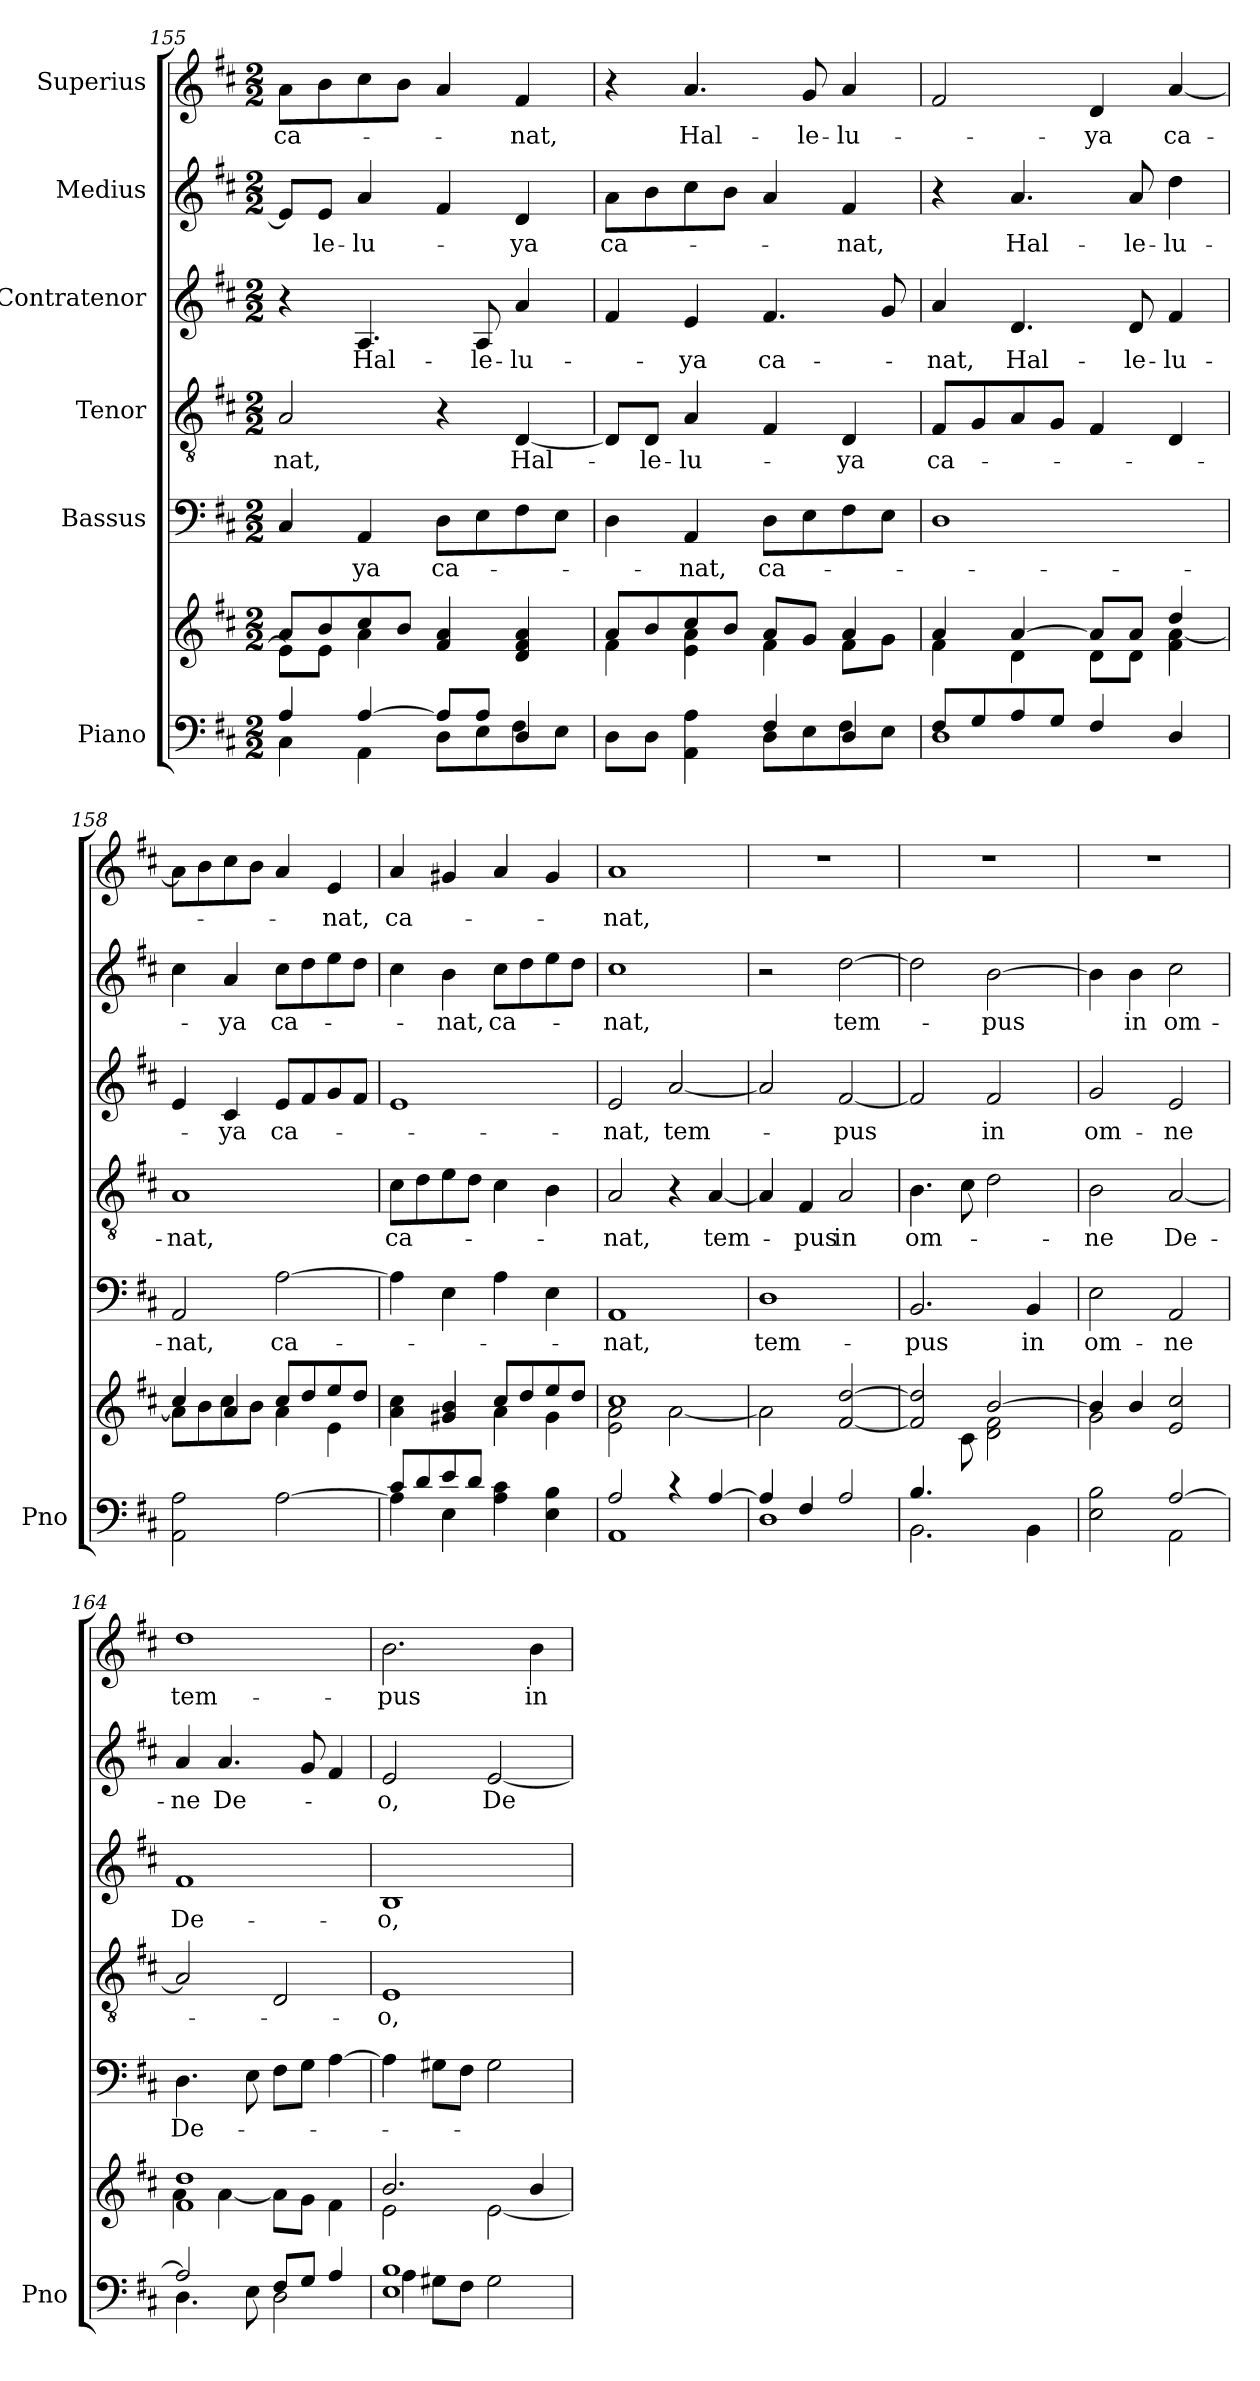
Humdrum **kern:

**kern	**kern	**kern	**text	**kern	**text	**kern	**text	**kern	**text	**kern	**text
*part6	*part6	*part5	*part5	*part4	*part4	*part3	*part3	*part2	*part2	*part1	*part1
*staff7	*staff6	*staff5	*staff5	*staff4	*staff4	*staff3	*staff3	*staff2	*staff2	*staff1	*staff1
*I"Piano	*	*I"Bassus	*	*I"Tenor	*	*I"Contratenor	*	*I"Medius	*	*I"Superius	*
*I'Pno	*	*	*	*	*	*	*	*	*	*	*
*clefF4	*clefG2	*clefF4	*	*clefGv2	*	*clefG2	*	*clefG2	*	*clefG2	*
*k[f#c#]	*k[f#c#]	*k[f#c#]	*	*k[f#c#]	*	*k[f#c#]	*	*k[f#c#]	*	*k[f#c#]	*
*M2/2	*M2/2	*M2/2	*	*M2/2	*	*M2/2	*	*M2/2	*	*M2/2	*
=155	=155	=155	=155	=155	=155	=155	=155	=155	=155	=155	=155
*^	*^	*	*	*	*	*	*	*	*	*	*
4A/	4C#\	8a/L	8e\L]	4C#/	.	2A/	-nat,	4r	.	8e/L]	.	8a\L	ca-
.	.	8b/	8e\J	.	.	.	.	.	.	8e/J	-le-	8b\	.
[4A/	4AA\	8cc#/	4a\	4AA/	-ya	.	.	4.A/	Hal-	4a/	-lu-	8cc#\	.
.	.	8b/J	.	.	.	.	.	.	.	.	.	8b\J	.
8A/L]	8D\L	4f#/ 4a/	2ryy	8D\L	ca-	4r	.	.	.	4f#/	.	4a/	.
8A/J	8E\	.	.	8E\	.	.	.	8A/	-le-	.	.	.	.
4D/	8F#\	4d/ 4f#/ 4a/	.	8F#\	.	[4D/	Hal-	4a/	-lu-	4d/	-ya	4f#/	-nat,
.	8E\J	.	.	8E\J	.	.	.	.	.	.	.	.	.
=156	=156	=156	=156	=156	=156	=156	=156	=156	=156	=156	=156	=156	=156
8D\L	2ryy	8a/L	4f#\	4D\	.	8D/L]	.	4f#/	.	8a\L	ca-	4r	.
8D\J	.	8b/	.	.	.	8D/J	-le-	.	.	8b\	.	.	.
4AA\ 4A\	.	8cc#/	4e\ 4a\	4AA/	-nat,	4A/	-lu-	4e/	-ya	8cc#\	.	4.a/	Hal-
.	.	8b/J	.	.	.	.	.	.	.	8b\J	.	.	.
4F#/	8D\L	8a/L	4f#\	8D\L	ca-	4F#/	.	4.f#/	ca-	4a/	.	.	.
.	8E\	8g/J	.	8E\	.	.	.	.	.	.	.	8g/	-le-
4D/	8F#\	4a/	8f#\L	8F#\	.	4D/	-ya	.	.	4f#/	-nat,	4a/	-lu-
.	8E\J	.	8g\J	8E\J	.	.	.	8g/	.	.	.	.	.
=157	=157	=157	=157	=157	=157	=157	=157	=157	=157	=157	=157	=157	=157
8F#/L	1D	4a/	4f#\	1D	.	8F#/L	ca-	4a/	-nat,	4r	.	2f#/	.
8G/	.	.	.	.	.	8G/	.	.	.	.	.	.	.
8A/	.	[4a/	4d\	.	.	8A/	.	4.d/	Hal-	4.a/	Hal-	.	.
8G/J	.	.	.	.	.	8G/J	.	.	.	.	.	.	.
4F#/	.	8a/L]	8d\L	.	.	4F#/	.	.	.	.	.	4d/	-ya
.	.	8a/J	8d\J	.	.	.	.	8d/	-le-	8a/	-le-	.	.
4D/	.	4dd/	4f#\ [4a\	.	.	4D/	.	4f#/	-lu-	4dd\	-lu-	[4a/	ca-
*v	*v	*	*	*	*	*	*	*	*	*	*	*	*
=158	=158	=158	=158	=158	=158	=158	=158	=158	=158	=158	=158	=158
2AA\ 2A\	4cc#/	8a\L]	2AA/	-nat,	1A	-nat,	4e/	.	4cc#\	.	8a\L]	.
.	.	8b\	.	.	.	.	.	.	.	.	8b\	.
.	4a/	8cc#\	.	.	.	.	4c#/	-ya	4a/	-ya	8cc#\	.
.	.	8b\J	.	.	.	.	.	.	.	.	8b\J	.
[2A\	8cc#/L	4a\	[2A\	ca-	.	.	8e/L	ca-	8cc#\L	ca-	4a/	.
.	8dd/	.	.	.	.	.	8f#/	.	8dd\	.	.	.
.	8ee/	4e\	.	.	.	.	8g/	.	8ee\	.	4e/	-nat,
.	8dd/J	.	.	.	.	.	8f#/J	.	8dd\J	.	.	.
=159	=159	=159	=159	=159	=159	=159	=159	=159	=159	=159	=159	=159
*^	*	*	*	*	*	*	*	*	*	*	*	*
8c#/L	4A\]	4a\ 4cc#\	2ryy	4A\]	.	8c#\L	ca-	1e	.	4cc#\	.	4a/	ca-
8d/	.	.	.	.	.	8d\	.	.	.	.	.	.	.
8e/	4E\	4g#X/ 4b/	.	4E\	.	8e\	.	.	.	4b\	-nat,	4g#X/	.
8d/J	.	.	.	.	.	8d\J	.	.	.	.	.	.	.
4A\ 4c#\	2ryy	8cc#/L	4a\	4A\	.	4c#\	.	.	.	8cc#\L	ca-	4a/	.
.	.	8dd/	.	.	.	.	.	.	.	8dd\	.	.	.
4E\ 4B\	.	8ee/	4g#\	4E\	.	4B\	.	.	.	8ee\	.	4g#/	.
.	.	8dd/J	.	.	.	.	.	.	.	8dd\J	.	.	.
=160	=160	=160	=160	=160	=160	=160	=160	=160	=160	=160	=160	=160	=160
2A/	1AA	1cc#	2e\ 2a\	1AA	-nat,	2A/	-nat,	2e/	-nat,	1cc#	-nat,	1a	-nat,
4r	.	.	[2a\	.	.	4r	.	[2a/	tem-	.	.	.	.
[4A/	.	.	.	.	.	[4A/	tem-	.	.	.	.	.	.
*	*	*v	*v	*	*	*	*	*	*	*	*	*	*
=161	=161	=161	=161	=161	=161	=161	=161	=161	=161	=161	=161	=161
4A/]	1D	2a\]	1D	tem-	4A/]	.	2a/]	.	2r	.	1r	.
4F#/	.	.	.	.	4F#/	-pus	.	.	.	.	.	.
2A/	.	[2f#/ [2dd/	.	.	2A/	in	[2f#/	-pus	[2dd\	tem-	.	.
=162	=162	=162	=162	=162	=162	=162	=162	=162	=162	=162	=162	=162
*	*	*^	*	*	*	*	*	*	*	*	*	*
4.B/	2.BB\	2f#/] 2dd/]	4.ryy	2.BB/	-pus	4.B\	om-	2f#/]	.	2dd\]	.	1r	.
2ryy	.	.	8c#\	.	.	8c#\	.	.	.	.	.	.	.
.	.	[2b/	2d\ 2f#\	.	.	2d\	.	2f#/	in	[2b\	-pus	.	.
.	4BB\	.	.	4BB/	in	.	.	.	.	.	.	.	.
8ryy	.	.	.	.	.	.	.	.	.	.	.	.	.
=163	=163	=163	=163	=163	=163	=163	=163	=163	=163	=163	=163	=163	=163
2E\ 2B\	2ryy	4b/]	2g\	2E\	om-	2B\	-ne	2g/	om-	4b\]	.	1r	.
.	.	4b/	.	.	.	.	.	.	.	4b\	in	.	.
[2A/	2AA\	2e/ 2cc#/	2ryy	2AA/	-ne	[2A/	De-	2e/	-ne	2cc#\	om-	.	.
=164	=164	=164	=164	=164	=164	=164	=164	=164	=164	=164	=164	=164	=164
2A/]	4.D\	1f# 1dd	4a\	4.D\	De-	2A/]	.	1f#	De-	4a/	-ne	1dd	tem-
.	.	.	[4a\	.	.	.	.	.	.	4.a/	De-	.	.
.	8E\	.	.	8E\	.	.	.	.	.	.	.	.	.
8F#/L	2D\	.	8a\L]	8F#\L	.	2D/	.	.	.	.	.	.	.
8G/J	.	.	8g\J	8G\J	.	.	.	.	.	8g/	.	.	.
4A/	.	.	4f#\	[4A\	.	.	.	.	.	4f#/	.	.	.
=165	=165	=165	=165	=165	=165	=165	=165	=165	=165	=165	=165	=165	=165
1E 1B	4A\	2.b/	2e\	4A\]	.	1E	-o,	1B	-o,	2e/	-o,	2.b\	-pus
.	8G#X\L	.	.	8G#X\L	.	.	.	.	.	.	.	.	.
.	8F#\J	.	.	8F#\J	.	.	.	.	.	.	.	.	.
.	2G#\	.	[2e\	2G#\	.	.	.	.	.	[2e/	De-	.	.
.	.	4b/	.	.	.	.	.	.	.	.	.	4b\	in
*v	*v	*	*	*	*	*	*	*	*	*	*	*	*
*	*v	*v	*	*	*	*	*	*	*	*	*	*
=	=	=	=	=	=	=	=	=	=	=	=
*-	*-	*-	*-	*-	*-	*-	*-	*-	*-	*-	*-
